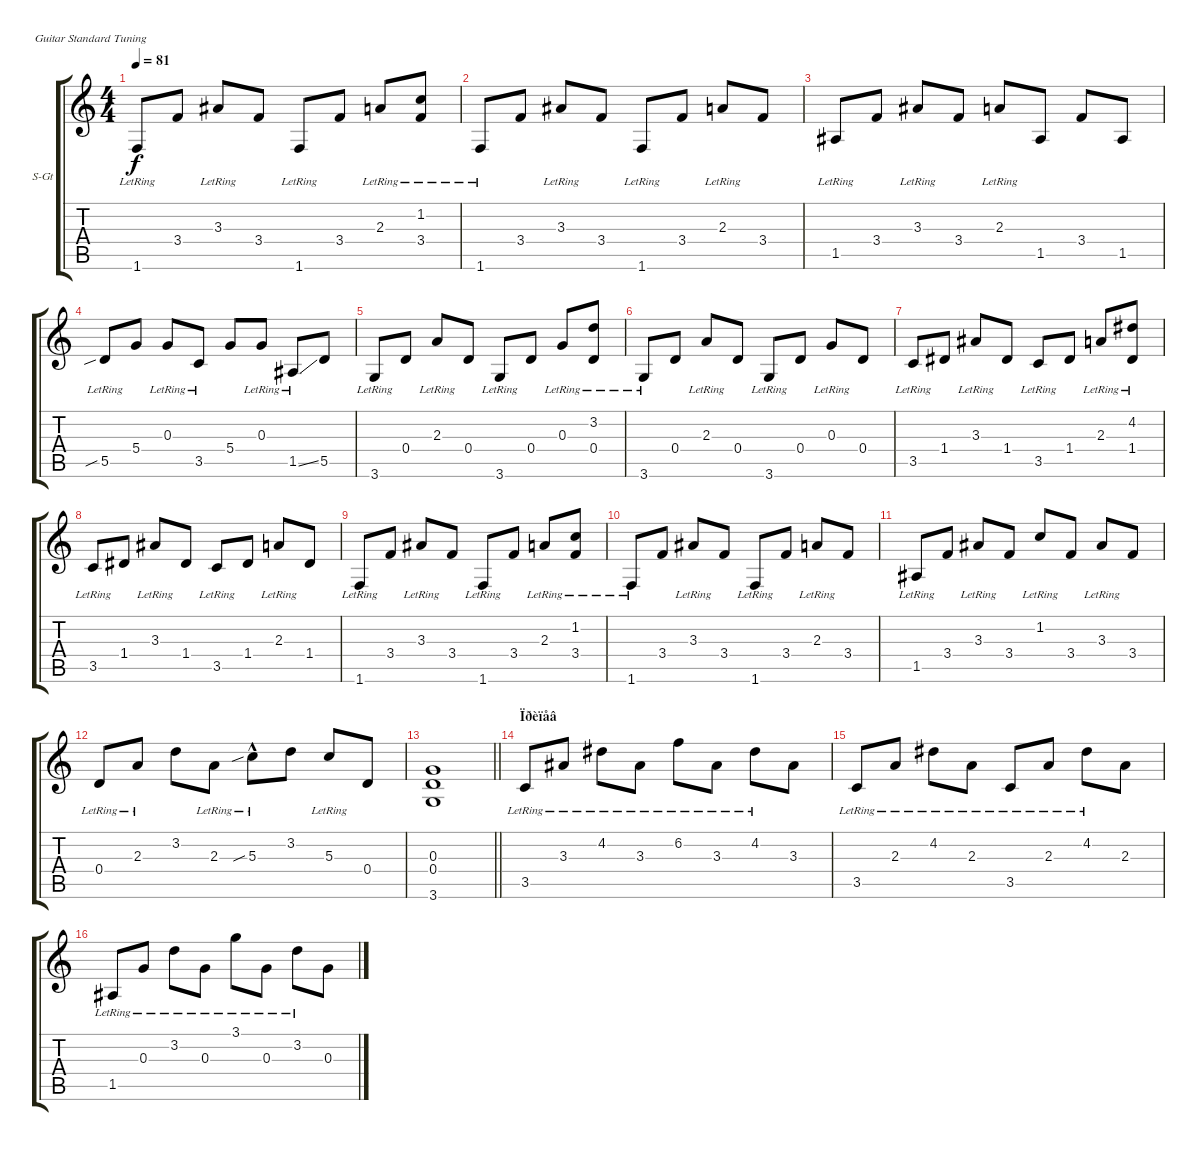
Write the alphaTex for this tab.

\bracketExtendMode groupsimilarinstruments
\firstSystemTrackNameOrientation horizontal
\otherSystemsTrackNameOrientation horizontal
\track ("Ãèòàðà" "S-Gt") {instrument acousticguitarsteel}
\staff {score tabs}
\tuning (E4 B3 G3 D3 A2 E2)
\ts (4 4)
\tempo 81
\clef g2
\ks c
1.6{lr}.8{dy f} 3.4.8 3.3{lr}.8 3.4.8 1.6{lr}.8 3.4.8 2.3{lr}.8 (1.2{lr} 3.4).8 |
1.6{lr}.8 3.4.8 3.3{lr}.8 3.4.8 1.6{lr}.8 3.4.8 2.3{lr}.8 3.4.8 |
1.5{lr}.8 3.4.8 3.3{lr}.8 3.4.8 2.3{lr}.8 1.5.8 3.4.8 1.5.8 |
5.5{sib lr}.8 5.4.8 0.3{lr}.8 3.5{lr}.8 5.4.8 0.3{lr}.8 1.5{ss lr}.8 5.5.8 |
3.6{lr}.8 0.4.8 2.3{lr}.8 0.4.8 3.6{lr}.8 0.4.8 0.3{lr}.8 (3.2{lr} 0.4).8 |
3.6{lr}.8 0.4.8 2.3{lr}.8 0.4.8 3.6{lr}.8 0.4.8 0.3{lr}.8 0.4.8 |
3.5{lr}.8 1.4.8 3.3{lr}.8 1.4.8 3.5{lr}.8 1.4.8 2.3{lr}.8 (4.2{lr} 1.4).8 |
3.5{lr}.8 1.4.8 3.3{lr}.8 1.4.8 3.5{lr}.8 1.4.8 2.3{lr}.8 1.4.8 |
1.6{lr}.8 3.4.8 3.3{lr}.8 3.4.8 1.6{lr}.8 3.4.8 2.3{lr}.8 (1.2{lr} 3.4).8 |
1.6{lr}.8 3.4.8 3.3{lr}.8 3.4.8 1.6{lr}.8 3.4.8 2.3{lr}.8 3.4.8 |
1.5{lr}.8 3.4.8 3.3{lr}.8 3.4.8 1.2{lr}.8 3.4.8 3.3{lr}.8 3.4.8 |
0.4{lr}.8 2.3{lr}.8 3.2.8 2.3{lr}.8 5.3{sib hac lr}.8 3.2.8 5.3{lr}.8 0.4.8 |
\barLineRight lightlight
(0.3 0.4 3.6).1 |
\section ("" "Ïðèïåâ")
3.5{lr}.8 3.3{lr}.8 4.2{lr}.8 3.3{lr}.8 6.2{lr}.8 3.3{lr}.8 4.2{lr}.8 3.3.8 |
3.5{lr}.8 2.3{lr}.8 4.2{lr}.8 2.3{lr}.8 3.5{lr}.8 2.3{lr}.8 4.2{lr}.8 2.3.8 |
1.5{lr}.8 0.3{lr}.8 3.2{lr}.8 0.3{lr}.8 3.1{lr}.8 0.3{lr}.8 3.2{lr}.8 0.3.8
